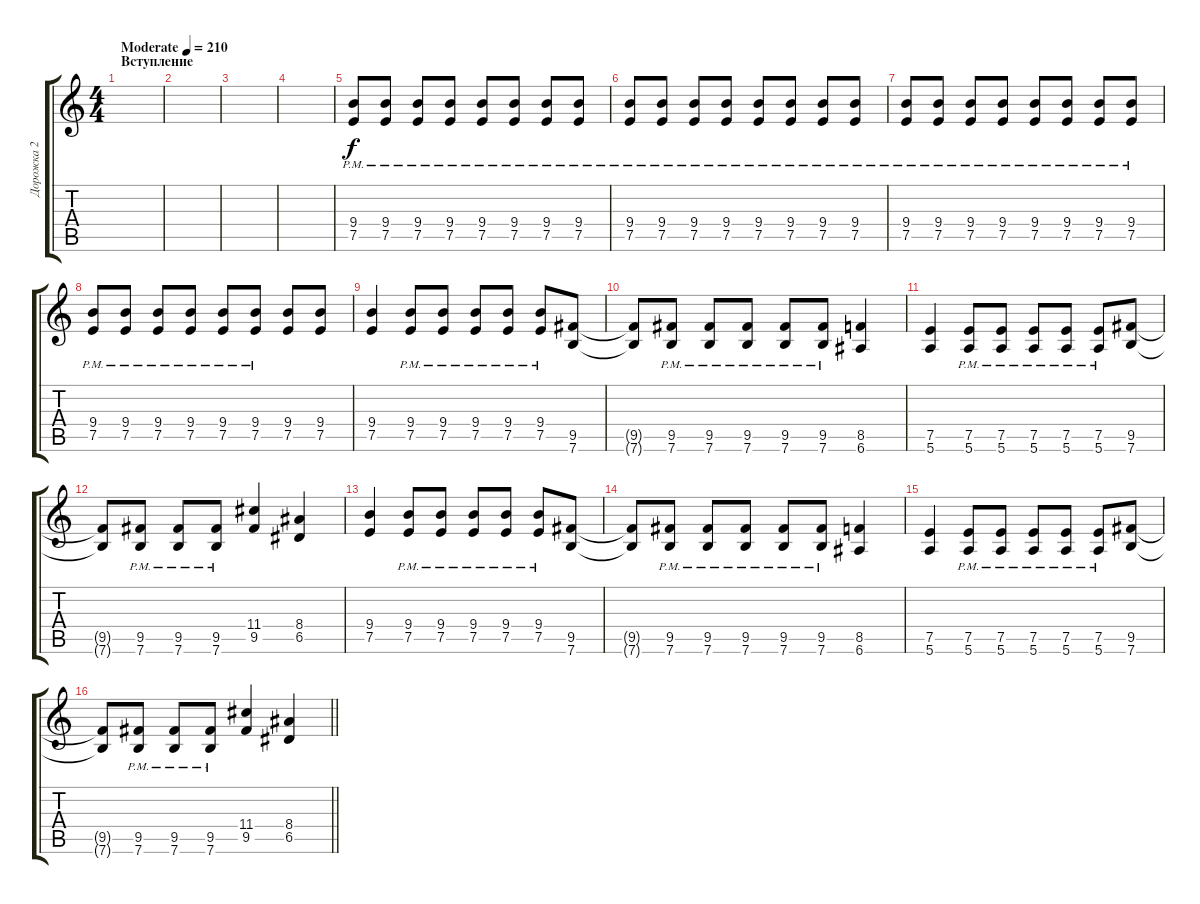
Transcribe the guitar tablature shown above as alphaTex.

\track ("Дорожка 2" "Дорожка 2") {mute instrument distortionguitar}
\staff {score tabs}
\tuning (E4 B3 G3 D3 A2 E2) {hide}
\ts (4 4)
\section ("" "Вступление")
\tempo (210 "Moderate")
\clef g2
\ks c
|
|
|
|
(9.4{pm} 7.5{pm}).8 (9.4{pm} 7.5{pm}).8 (9.4{pm} 7.5{pm}).8 (9.4{pm} 7.5{pm}).8 (9.4{pm} 7.5{pm}).8 (9.4{pm} 7.5{pm}).8 (9.4{pm} 7.5{pm}).8 (9.4{pm} 7.5{pm}).8 |
(9.4{pm} 7.5{pm}).8 (9.4{pm} 7.5{pm}).8 (9.4{pm} 7.5{pm}).8 (9.4{pm} 7.5{pm}).8 (9.4{pm} 7.5{pm}).8 (9.4{pm} 7.5{pm}).8 (9.4{pm} 7.5{pm}).8 (9.4{pm} 7.5{pm}).8 |
(9.4{pm} 7.5{pm}).8 (9.4{pm} 7.5{pm}).8 (9.4{pm} 7.5{pm}).8 (9.4{pm} 7.5{pm}).8 (9.4{pm} 7.5{pm}).8 (9.4{pm} 7.5{pm}).8 (9.4{pm} 7.5{pm}).8 (9.4{pm} 7.5{pm}).8 |
(9.4{pm} 7.5{pm}).8 (9.4{pm} 7.5{pm}).8 (9.4{pm} 7.5{pm}).8 (9.4{pm} 7.5{pm}).8 (9.4{pm} 7.5{pm}).8 (9.4{pm} 7.5{pm}).8 (9.4 7.5).8 (9.4 7.5).8 |
(9.4 7.5).4 (9.4{pm} 7.5{pm}).8 (9.4{pm} 7.5{pm}).8 (9.4{pm} 7.5{pm}).8 (9.4{pm} 7.5{pm}).8 (9.4{pm} 7.5{pm}).8 (9.5 7.6).8 |
(9.5{t} 7.6{t}).8 (9.5{pm} 7.6{pm}).8 (9.5{pm} 7.6{pm}).8 (9.5{pm} 7.6{pm}).8 (9.5{pm} 7.6{pm}).8 (9.5{pm} 7.6{pm}).8 (8.5 6.6).4 |
(7.5 5.6).4 (7.5{pm} 5.6{pm}).8 (7.5{pm} 5.6{pm}).8 (7.5{pm} 5.6{pm}).8 (7.5{pm} 5.6{pm}).8 (7.5{pm} 5.6{pm}).8 (9.5 7.6).8 |
(9.5{t} 7.6{t}).8 (9.5{pm} 7.6{pm}).8 (9.5{pm} 7.6{pm}).8 (9.5{pm} 7.6{pm}).8 (11.4 9.5).4 (8.4 6.5).4 |
(9.4 7.5).4 (9.4{pm} 7.5{pm}).8 (9.4{pm} 7.5{pm}).8 (9.4{pm} 7.5{pm}).8 (9.4{pm} 7.5{pm}).8 (9.4{pm} 7.5{pm}).8 (9.5 7.6).8 |
(9.5{t} 7.6{t}).8 (9.5{pm} 7.6{pm}).8 (9.5{pm} 7.6{pm}).8 (9.5{pm} 7.6{pm}).8 (9.5{pm} 7.6{pm}).8 (9.5{pm} 7.6{pm}).8 (8.5 6.6).4 |
(7.5 5.6).4 (7.5{pm} 5.6{pm}).8 (7.5{pm} 5.6{pm}).8 (7.5{pm} 5.6{pm}).8 (7.5{pm} 5.6{pm}).8 (7.5{pm} 5.6{pm}).8 (9.5 7.6).8 |
\barLineRight lightlight
(9.5{t} 7.6{t}).8 (9.5{pm} 7.6{pm}).8 (9.5{pm} 7.6{pm}).8 (9.5{pm} 7.6{pm}).8 (11.4 9.5).4 (8.4 6.5).4
